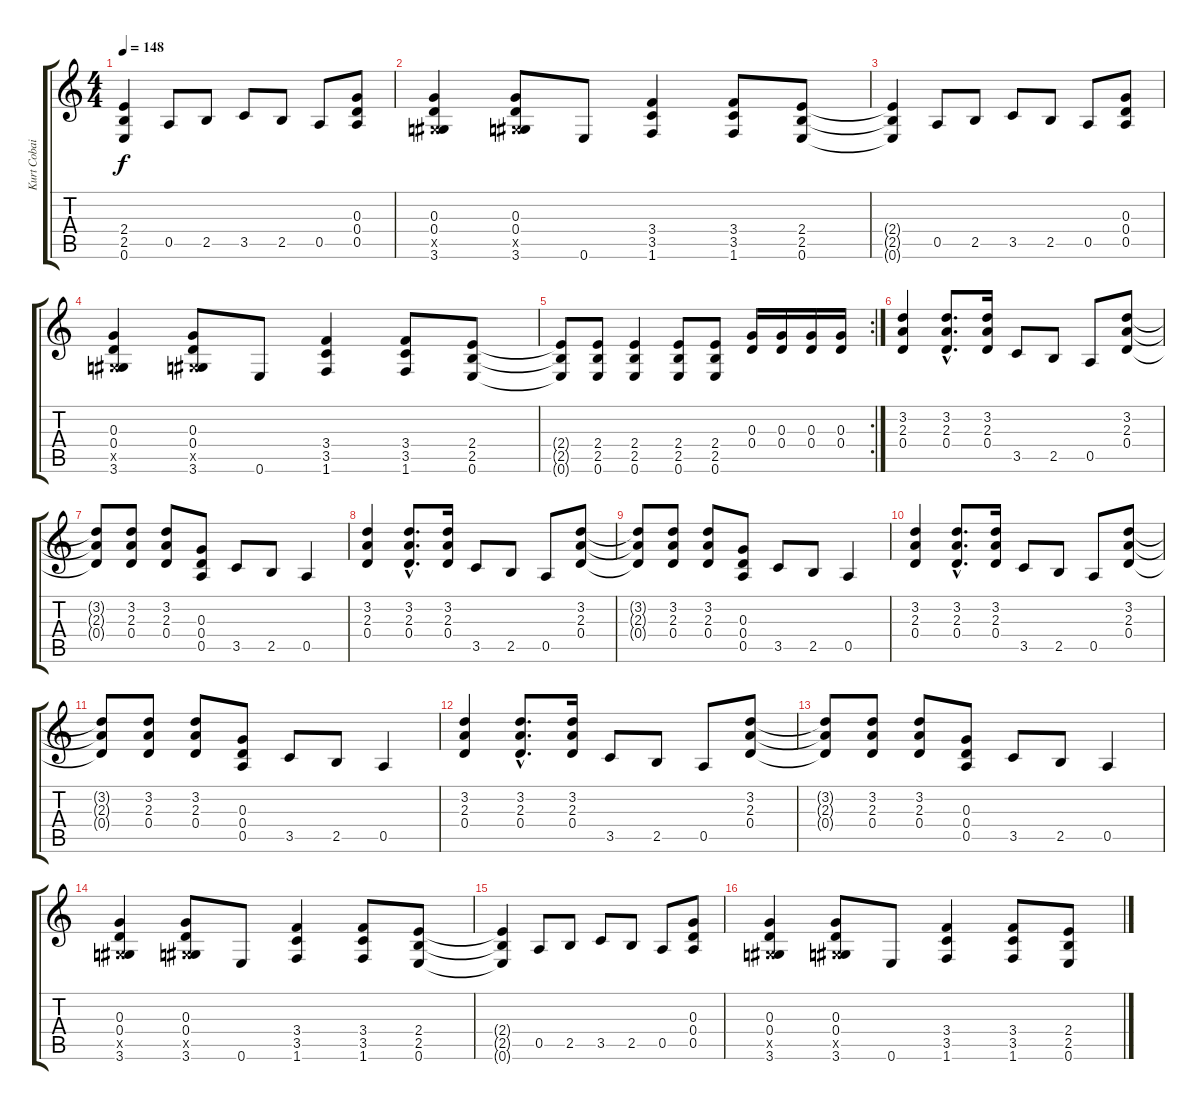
\track ("Kurt Cobain" "Kurt Cobai") {instrument distortionguitar}
\staff {score tabs}
\tuning (E4 B3 G3 D3 A2 E2) {hide}
\ts (4 4)
\tempo 148
\clef g2
\ks c
(2.4{t} 2.5{t} 0.6{t}).4{dy f} 0.5.8 2.5.8 3.5.8 2.5.8 0.5.8 (0.3 0.4 0.5).8 |
(0.3 0.4 -1.5{x} 3.6).4 (0.3 0.4 -1.5{x} 3.6).8 0.6.8 (3.4 3.5 1.6).4 (3.4 3.5 1.6).8 (2.4 2.5 0.6).8 |
(2.4{t} 2.5{t} 0.6{t}).4 0.5.8 2.5.8 3.5.8 2.5.8 0.5.8 (0.3 0.4 0.5).8 |
(0.3 0.4 -1.5{x} 3.6).4 (0.3 0.4 -1.5{x} 3.6).8 0.6.8 (3.4 3.5 1.6).4 (3.4 3.5 1.6).8 (2.4 2.5 0.6).8 |
\rc 2
(2.4{t} 2.5{t} 0.6{t}).8 (2.4 2.5 0.6).8 (2.4 2.5 0.6).4 (2.4 2.5 0.6).8 (2.4 2.5 0.6).8 (0.3 0.4).16 (0.3 0.4).16 (0.3 0.4).16 (0.3 0.4).16 |
(3.2 2.3 0.4).4 (3.2{hac} 2.3{hac} 0.4{hac}).8{d} (3.2 2.3 0.4).16 3.5.8 2.5.8 0.5.8 (3.2 2.3 0.4).8 |
(3.2{t} 2.3{t} 0.4{t}).8 (3.2 2.3 0.4).8 (3.2 2.3 0.4).8 (0.3 0.4 0.5).8 3.5.8 2.5.8 0.5.4 |
(3.2 2.3 0.4).4 (3.2{hac} 2.3{hac} 0.4{hac}).8{d} (3.2 2.3 0.4).16 3.5.8 2.5.8 0.5.8 (3.2 2.3 0.4).8 |
(3.2{t} 2.3{t} 0.4{t}).8 (3.2 2.3 0.4).8 (3.2 2.3 0.4).8 (0.3 0.4 0.5).8 3.5.8 2.5.8 0.5.4 |
(3.2 2.3 0.4).4 (3.2{hac} 2.3{hac} 0.4{hac}).8{d} (3.2 2.3 0.4).16 3.5.8 2.5.8 0.5.8 (3.2 2.3 0.4).8 |
(3.2{t} 2.3{t} 0.4{t}).8 (3.2 2.3 0.4).8 (3.2 2.3 0.4).8 (0.3 0.4 0.5).8 3.5.8 2.5.8 0.5.4 |
(3.2 2.3 0.4).4 (3.2{hac} 2.3{hac} 0.4{hac}).8{d} (3.2 2.3 0.4).16 3.5.8 2.5.8 0.5.8 (3.2 2.3 0.4).8 |
(3.2{t} 2.3{t} 0.4{t}).8 (3.2 2.3 0.4).8 (3.2 2.3 0.4).8 (0.3 0.4 0.5).8 3.5.8 2.5.8 0.5.4 |
(0.3 0.4 -1.5{x} 3.6).4 (0.3 0.4 -1.5{x} 3.6).8 0.6.8 (3.4 3.5 1.6).4 (3.4 3.5 1.6).8 (2.4 2.5 0.6).8 |
(2.4{t} 2.5{t} 0.6{t}).4 0.5.8 2.5.8 3.5.8 2.5.8 0.5.8 (0.3 0.4 0.5).8 |
(0.3 0.4 -1.5{x} 3.6).4 (0.3 0.4 -1.5{x} 3.6).8 0.6.8 (3.4 3.5 1.6).4 (3.4 3.5 1.6).8 (2.4 2.5 0.6).8
